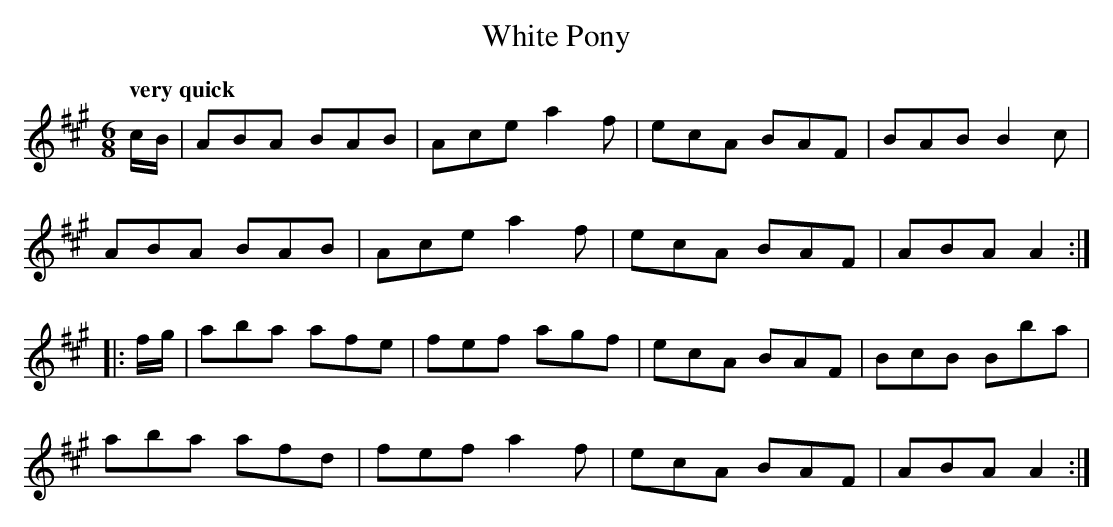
X:1
T:White Pony
Q:"very quick"
L:1/8
M:6/8
K:A
c/B/|ABA BAB|Ace a2f|ecA BAF|BAB B2c|
ABA BAB|Ace a2f|ecA BAF|ABA A2 :|
|:f/g/|aba afe|fef agf|ecA BAF|BcB Bba|
aba afd|fef a2f|ecA BAF|ABA A2 :|
